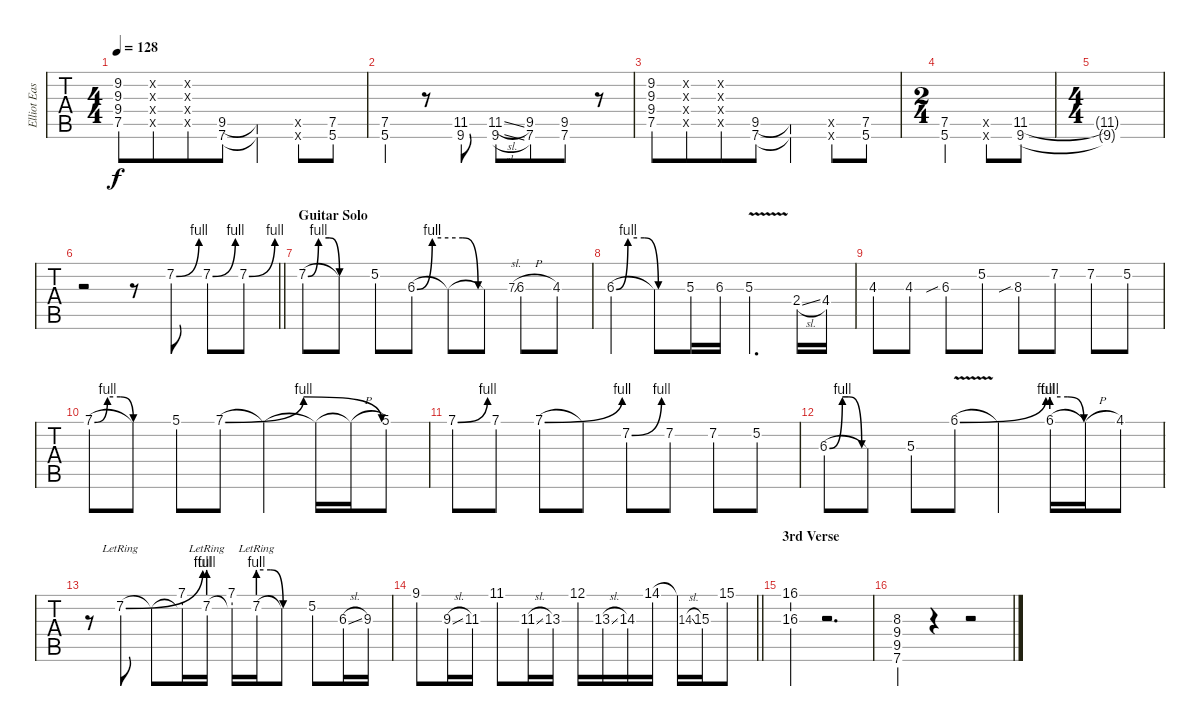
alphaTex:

\track ("Elliot Easton - Lead Guitar" "Elliot Eas") {instrument overdrivenguitar}
\staff {tabs}
\tuning (E4 B3 G3 D3 A2 E2) {hide}
\ts (4 4)
\tempo 128
\clef g2
\ks c
(9.2 9.3 9.4 7.5).8{dy f} (0.2{x} 0.3{x} 0.4{x} 0.5{x}).8{beam merge} (0.2{x} 0.3{x} 0.4{x} 0.5{x}).8 (9.5 7.6).8 (9.5{t} 7.6{t}).4 (0.5{x} 0.6{x}).8 (7.5 5.6).8 |
(7.5 5.6).4 r.8 (11.5 9.6).8 (11.5{sl} 9.6{sl}).8 (9.5 7.6).8{beam merge} (9.5 7.6).8 r.8 |
(9.2 9.3 9.4 7.5).8 (0.2{x} 0.3{x} 0.4{x} 0.5{x}).8{beam merge} (0.2{x} 0.3{x} 0.4{x} 0.5{x}).8 (9.5 7.6).8 (9.5{t} 7.6{t}).4 (0.5{x} 0.6{x}).8 (7.5 5.6).8 |
\ts (2 4)
(7.5 5.6).4 (0.5{x} 0.6{x}).8 (11.5 9.6).8 |
\ts (4 4)
(11.5{t} 9.6{t}).1 |
\barLineRight lightlight
r.2 r.8 7.2{be (bend 0 0 60 4)}.8 7.2{be (bend 0 0 60 4)}.8 7.2{be (bend 0 0 60 4)}.8 |
\section ("" "Guitar Solo")
7.2{be (custom 0 0 10 4 20 4 30 0 60 0)}.8 7.2{t}.8 5.2.8 6.3{be (custom 0 0 10 4 30 4 40 0 60 0)}.8 6.3{t}.8 6.3{t}.8 7.3{sl}.8{gr} 6.3{h}.8 4.3.8 |
6.3{be (custom 0 0 10 4 24 4 36 0 60 0)}.4 6.3{t}.8 5.3.16 6.3.16 5.3{v}.4{d} 2.4{sl}.16 4.4.16 |
4.3.8 4.3.8 6.3{sib}.8 5.2.8 8.3{sib}.8 7.2.8 7.2.8 5.2.8 |
7.1{be (custom 0 0 10 4 20 4 30 0 60 0)}.8 7.1{t}.8 5.1.8 7.1{be (bendrelease 0 0 10 4 45 4 60 0)}.8 7.1{t}.4 7.1{t}.16 7.1{h t}.16 5.1.8 |
7.1{be (bend 0 0 60 4)}.8 7.1.8 7.1{be (bend 0 0 60 4)}.8 7.1{t}.8 7.2{be (bend 0 0 60 4)}.8 7.2.8 7.2.8 5.2.8 |
6.3{be (custom 0 0 10 4 15 4 25 0 60 0)}.8 6.3{t}.8 5.3.8 6.1{be (bend 0 0 60 4) v}.8 6.1{t}.4 6.1{be (custom 0 4 15 4 30 0 60 0)}.16 6.1{h t}.16 4.1.8 |
r.8 7.2{be (bend 0 0 60 4) lr}.8 7.2{t}.8 (7.1 7.2{t}).16 7.2{be (prebend 0 4 60 4) lr}.16 (7.1 7.2{t}).16 7.2{be (custom 0 4 15 4 30 0 60 0) lr}.16 7.2{t}.8 5.2.8 6.3{sl}.16 9.3.16 |
\barLineRight lightlight
9.1.8 9.3{sl}.16 11.3.16 11.1.8 11.3{sl}.16 13.3.16 12.1.16 13.3{sl}.16 14.3.16 14.1.16 14.1{t}.16 14.3{sl}.8{gr} 15.3.16 15.1.8 |
\section ("" "3rd Verse")
(16.1 16.3).4 r.2{d} |
(8.3 9.4 9.5 7.6).4 r.4 r.2
